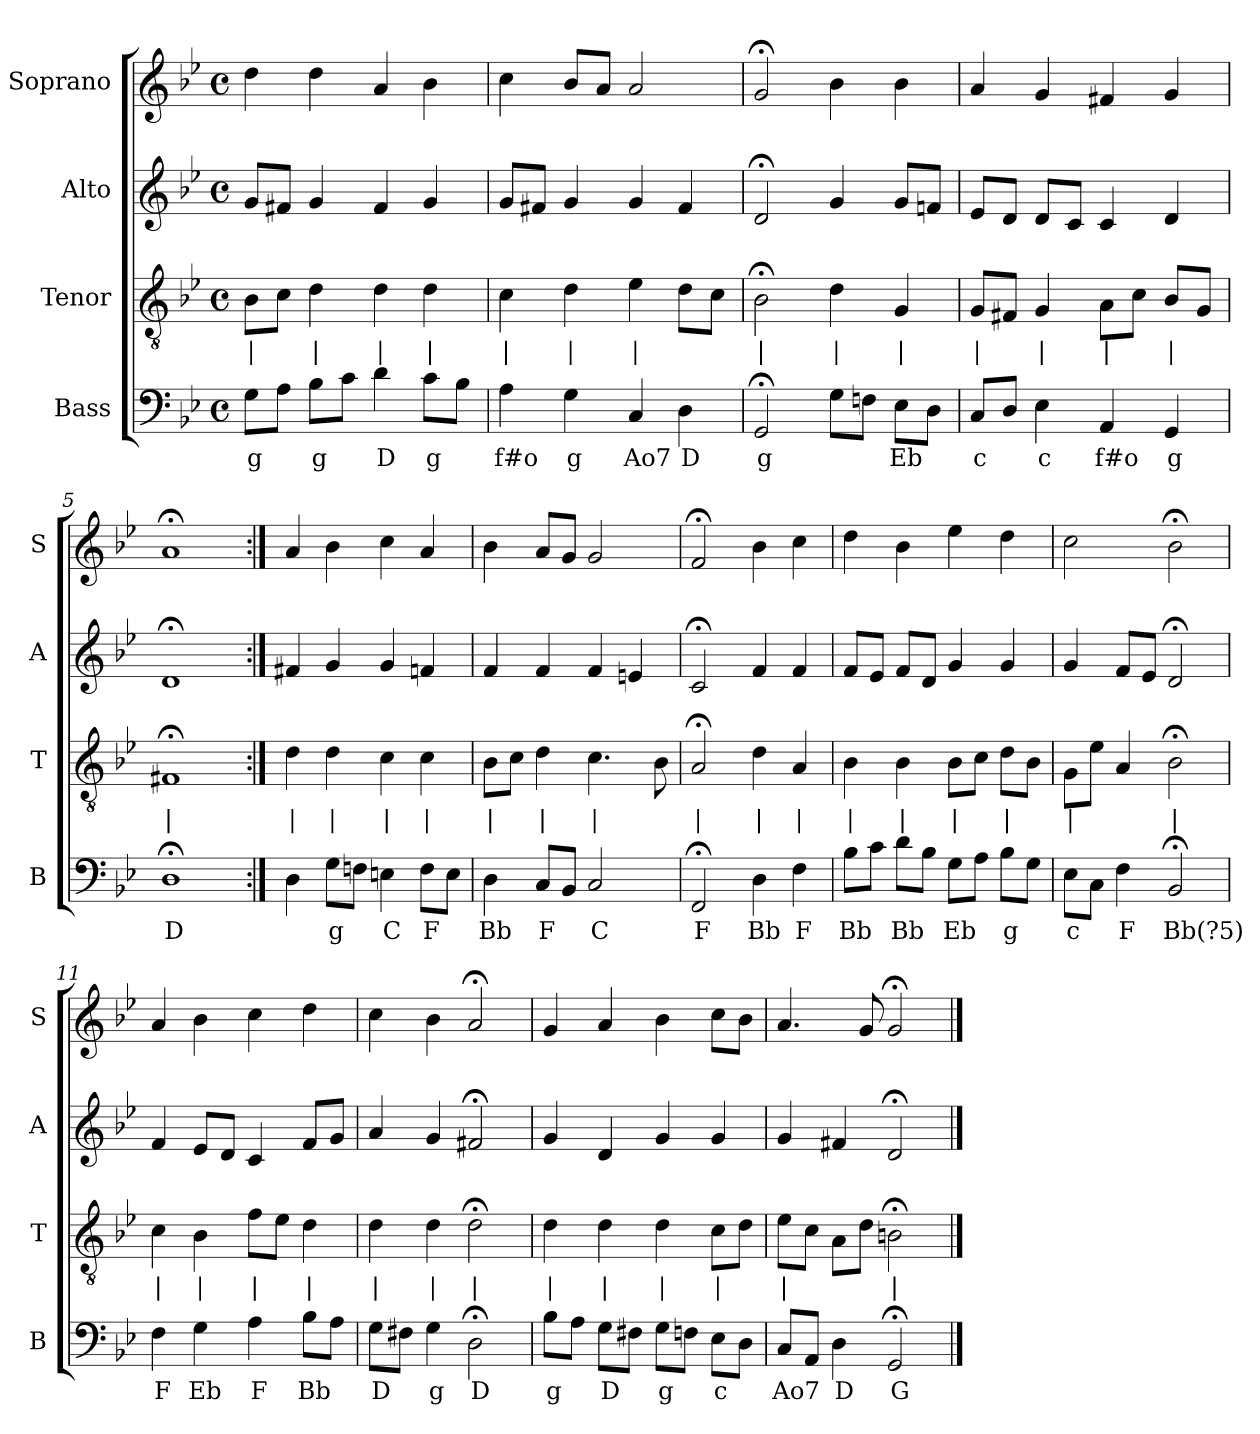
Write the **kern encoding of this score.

**kern	**text	**kern	**text	**kern	**kern
*part4	*part4	*part3	*part3	*part2	*part1
*staff4	*staff4	*staff3	*staff3	*staff2	*staff1
*I"Bass	*	*I"Tenor	*	*I"Alto	*I"Soprano
*I'B	*	*I'T	*	*I'A	*I'S
*clefF4	*	*clefGv2	*	*clefG2	*clefG2
*k[b-e-]	*	*k[b-e-]	*	*k[b-e-]	*k[b-e-]
*g:	*	*g:	*	*g:	*g:
*M4/4	*	*M4/4	*	*M4/4	*M4/4
*met(c)	*	*met(c)	*	*met(c)	*met(c)
*MM100	*	*MM100	*	*MM100	*MM100
=1	=1	=1	=1	=1	=1
8GL	g	8B-L	|	8gL	4dd
8AJ	.	8cJ	.	8f#XJ	.
8B-L	g	4d	|	4g	4dd
8cJ	.	.	.	.	.
4d	D	4d	|	4f#	4a
8cL	g	4d	|	4g	4b-
8B-J	.	.	.	.	.
=2	=2	=2	=2	=2	=2
4A	f#o	4c	|	8gL	4cc
.	.	.	.	8f#XJ	.
4G	g	4d	|	4g	8b-L
.	.	.	.	.	8aJ
4C	Ao7	4e-	|	4g	2a
4D	D	8dL	.	4f#	.
.	.	8cJ	.	.	.
=3	=3	=3	=3	=3	=3
2GG;<	g	2B-;<	|	2d;<	2g;<
8GL	.	4d	|	4g	4b-
8FnJ	.	.	.	.	.
8E-L	Eb	4G	|	8gL	4b-
8DJ	.	.	.	8fnJ	.
=4	=4	=4	=4	=4	=4
8CL	c	8GL	|	8e-L	4a
8DJ	.	8F#XJ	.	8dJ	.
4E-	c	4G	|	8dL	4g
.	.	.	.	8cJ	.
4AA	f#o	8AL	|	4c	4f#X
.	.	8cJ	.	.	.
4GG	g	8B-L	|	4d	4g
.	.	8GJ	.	.	.
=5	=5	=5	=5	=5	=5
1D;<	D	1F#X;<	|	1d;<	1a;<
=6:|!	=6:|!	=6:|!	=6:|!	=6:|!	=6:|!
4D	.	4d	|	4f#X	4a
8GL	g	4d	|	4g	4b-
8FnJ	.	.	.	.	.
4En	C	4c	|	4g	4cc
8FL	F	4c	|	4fn	4a
8EJ	.	.	.	.	.
=7	=7	=7	=7	=7	=7
4D	Bb	8B-L	|	4f	4b-
.	.	8cJ	.	.	.
8CL	F	4d	|	4f	8aL
8BB-J	.	.	.	.	8gJ
2C	C	4.c	|	4f	2g
.	.	.	.	4en	.
.	.	8B-	.	.	.
=8	=8	=8	=8	=8	=8
2FF;<	F	2A;<	|	2c;<	2f;<
4D	Bb	4d	|	4f	4b-
4F	F	4A	|	4f	4cc
=9	=9	=9	=9	=9	=9
8B-L	Bb	4B-	|	8fL	4dd
8cJ	.	.	.	8e-J	.
8dL	Bb	4B-	|	8fL	4b-
8B-J	.	.	.	8dJ	.
8GL	Eb	8B-L	|	4g	4ee-
8AJ	.	8cJ	.	.	.
8B-L	g	8dL	|	4g	4dd
8GJ	.	8B-J	.	.	.
=10	=10	=10	=10	=10	=10
8E-L	c	8GL	|	4g	2cc
8CJ	.	8e-J	.	.	.
4F	F	4A	.	8fL	.
.	.	.	.	8e-J	.
2BB-;<	Bb(?5)	2B-;<	|	2d;<	2b-;<
=11	=11	=11	=11	=11	=11
4F	F	4c	|	4f	4a
4G	Eb	4B-	|	8e-L	4b-
.	.	.	.	8dJ	.
4A	F	8fL	|	4c	4cc
.	.	8e-J	.	.	.
8B-L	Bb	4d	|	8fL	4dd
8AJ	.	.	.	8gJ	.
=12	=12	=12	=12	=12	=12
8GL	D	4d	|	4a	4cc
8F#XJ	.	.	.	.	.
4G	g	4d	|	4g	4b-
2D;<	D	2d;<	|	2f#X;<	2a;<
=13	=13	=13	=13	=13	=13
8B-L	g	4d	|	4g	4g
8AJ	.	.	.	.	.
8GL	D	4d	|	4d	4a
8F#XJ	.	.	.	.	.
8GL	g	4d	|	4g	4b-
8FnJ	.	.	.	.	.
8E-L	c	8cL	|	4g	8ccL
8DJ	.	8dJ	.	.	8b-J
=14	=14	=14	=14	=14	=14
8CL	Ao7	8e-L	|	4g	4.a
8AAJ	.	8cJ	.	.	.
4D	D	8AL	.	4f#X	.
.	.	8dJ	.	.	8g
2GG;<	G	2Bn;<	|	2d;<	2g;<
==	==	==	==	==	==
*-	*-	*-	*-	*-	*-
